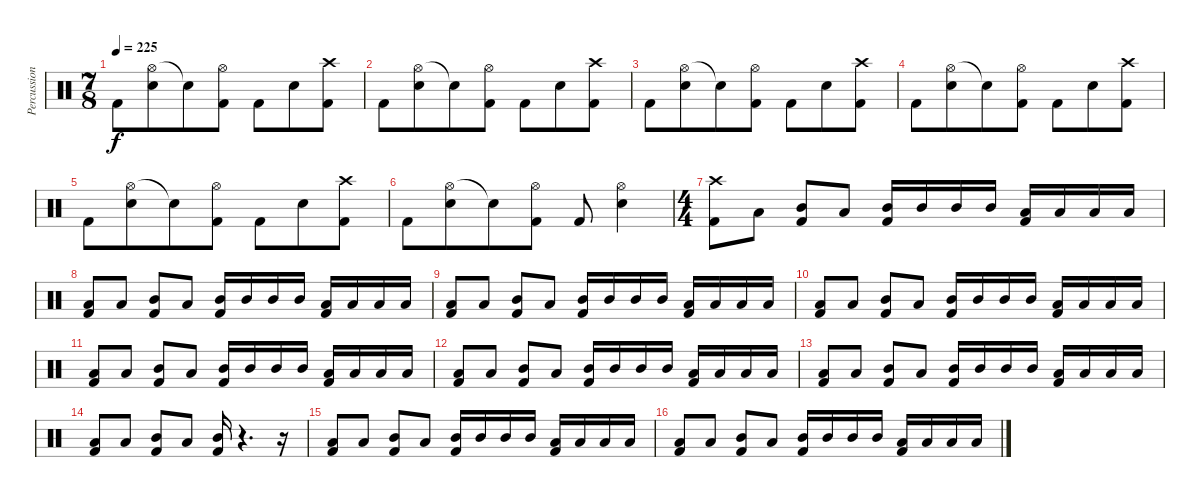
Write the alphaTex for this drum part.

\track ("Percussion" "Percussion") {instrument percussion}
\staff {score}
\articulation defaults
\ts (7 8)
\tempo 225
\clef neutral
\ks c "Kick (hit) 2".8{dy f}
("Hi-Hat (open)" "Snare (hit) 2").8 "Snare (hit)"{t}.8 ("Hi-Hat (open)" "Kick (hit) 2").8 "Kick (hit) 2".8 "Snare (hit) 2".8 ("Crash high (hit)" "Kick (hit) 2").8 |
"Kick (hit) 2".8 ("Hi-Hat (open)" "Snare (hit) 2").8 "Snare (hit)"{t}.8 ("Hi-Hat (open)" "Kick (hit) 2").8 "Kick (hit) 2".8 "Snare (hit) 2".8 ("Crash high (hit)" "Kick (hit) 2").8 |
"Kick (hit) 2".8 ("Hi-Hat (open)" "Snare (hit) 2").8 "Snare (hit)"{t}.8 ("Hi-Hat (open)" "Kick (hit) 2").8 "Kick (hit) 2".8 "Snare (hit) 2".8 ("Crash high (hit)" "Kick (hit) 2").8 |
"Kick (hit) 2".8 ("Hi-Hat (open)" "Snare (hit) 2").8 "Snare (hit)"{t}.8 ("Hi-Hat (open)" "Kick (hit) 2").8 "Kick (hit) 2".8 "Snare (hit) 2".8 ("Crash high (hit)" "Kick (hit) 2").8 |
"Kick (hit) 2".8 ("Hi-Hat (open)" "Snare (hit) 2").8 "Snare (hit)"{t}.8 ("Hi-Hat (open)" "Kick (hit) 2").8 "Kick (hit) 2".8 "Snare (hit) 2".8 ("Crash high (hit)" "Kick (hit) 2").8 |
"Kick (hit) 2".8 ("Hi-Hat (open)" "Snare (hit) 2").8 "Snare (hit)"{t}.8 ("Hi-Hat (open)" "Kick (hit) 2").8 "Kick (hit) 2".8 ("Hi-Hat (open)" "Snare (hit) 2").4 |
\ts (4 4)
("Crash high (hit)" "Kick (hit) 2").8 "Low Tom (hit)".8 ("Mid Tom (hit)" "Kick (hit) 2").8 "Low Tom (hit)".8 ("Mid Tom (hit)" "Kick (hit) 2").16 "Mid Tom (hit)".16 "Mid Tom (hit)".16 "Mid Tom (hit)".16 ("Low Floor Tom (hit)" "Kick (hit) 2").16 "Low Floor Tom (hit)".16 "Low Floor Tom (hit)".16 "Low Floor Tom (hit)".16 |
("Low Floor Tom (hit)" "Kick (hit) 2").8 "Low Tom (hit)".8 ("Mid Tom (hit)" "Kick (hit) 2").8 "Low Tom (hit)".8 ("Mid Tom (hit)" "Kick (hit) 2").16 "Mid Tom (hit)".16 "Mid Tom (hit)".16 "Mid Tom (hit)".16 ("Low Floor Tom (hit)" "Kick (hit) 2").16 "Low Floor Tom (hit)".16 "Low Floor Tom (hit)".16 "Low Floor Tom (hit)".16 |
("Low Floor Tom (hit)" "Kick (hit) 2").8 "Low Tom (hit)".8 ("Mid Tom (hit)" "Kick (hit) 2").8 "Low Tom (hit)".8 ("Mid Tom (hit)" "Kick (hit) 2").16 "Mid Tom (hit)".16 "Mid Tom (hit)".16 "Mid Tom (hit)".16 ("Low Floor Tom (hit)" "Kick (hit) 2").16 "Low Floor Tom (hit)".16 "Low Floor Tom (hit)".16 "Low Floor Tom (hit)".16 |
("Low Floor Tom (hit)" "Kick (hit) 2").8 "Low Tom (hit)".8 ("Mid Tom (hit)" "Kick (hit) 2").8 "Low Tom (hit)".8 ("Mid Tom (hit)" "Kick (hit) 2").16 "Mid Tom (hit)".16 "Mid Tom (hit)".16 "Mid Tom (hit)".16 ("Low Floor Tom (hit)" "Kick (hit) 2").16 "Low Floor Tom (hit)".16 "Low Floor Tom (hit)".16 "Low Floor Tom (hit)".16 |
("Low Floor Tom (hit)" "Kick (hit) 2").8 "Low Tom (hit)".8 ("Mid Tom (hit)" "Kick (hit) 2").8 "Low Tom (hit)".8 ("Mid Tom (hit)" "Kick (hit) 2").16 "Mid Tom (hit)".16 "Mid Tom (hit)".16 "Mid Tom (hit)".16 ("Low Floor Tom (hit)" "Kick (hit) 2").16 "Low Floor Tom (hit)".16 "Low Floor Tom (hit)".16 "Low Floor Tom (hit)".16 |
("Low Floor Tom (hit)" "Kick (hit) 2").8 "Low Tom (hit)".8 ("Mid Tom (hit)" "Kick (hit) 2").8 "Low Tom (hit)".8 ("Mid Tom (hit)" "Kick (hit) 2").16 "Mid Tom (hit)".16 "Mid Tom (hit)".16 "Mid Tom (hit)".16 ("Low Floor Tom (hit)" "Kick (hit) 2").16 "Low Floor Tom (hit)".16 "Low Floor Tom (hit)".16 "Low Floor Tom (hit)".16 |
("Low Floor Tom (hit)" "Kick (hit) 2").8 "Low Tom (hit)".8 ("Mid Tom (hit)" "Kick (hit) 2").8 "Low Tom (hit)".8 ("Mid Tom (hit)" "Kick (hit) 2").16 "Mid Tom (hit)".16 "Mid Tom (hit)".16 "Mid Tom (hit)".16 ("Low Floor Tom (hit)" "Kick (hit) 2").16 "Low Floor Tom (hit)".16 "Low Floor Tom (hit)".16 "Low Floor Tom (hit)".16 |
("Low Floor Tom (hit)" "Kick (hit) 2").8 "Low Tom (hit)".8 ("Mid Tom (hit)" "Kick (hit) 2").8 "Low Tom (hit)".8 ("Mid Tom (hit)" "Kick (hit) 2").16 r.4{d} r.16 |
("Low Floor Tom (hit)" "Kick (hit) 2").8 "Low Tom (hit)".8 ("Mid Tom (hit)" "Kick (hit) 2").8 "Low Tom (hit)".8 ("Mid Tom (hit)" "Kick (hit) 2").16 "Mid Tom (hit)".16 "Mid Tom (hit)".16 "Mid Tom (hit)".16 ("Low Floor Tom (hit)" "Kick (hit) 2").16 "Low Floor Tom (hit)".16 "Low Floor Tom (hit)".16 "Low Floor Tom (hit)".16 |
("Low Floor Tom (hit)" "Kick (hit) 2").8 "Low Tom (hit)".8 ("Mid Tom (hit)" "Kick (hit) 2").8 "Low Tom (hit)".8 ("Mid Tom (hit)" "Kick (hit) 2").16 "Mid Tom (hit)".16 "Mid Tom (hit)".16 "Mid Tom (hit)".16 ("Low Floor Tom (hit)" "Kick (hit) 2").16 "Low Floor Tom (hit)".16 "Low Floor Tom (hit)".16 "Low Floor Tom (hit)".16
